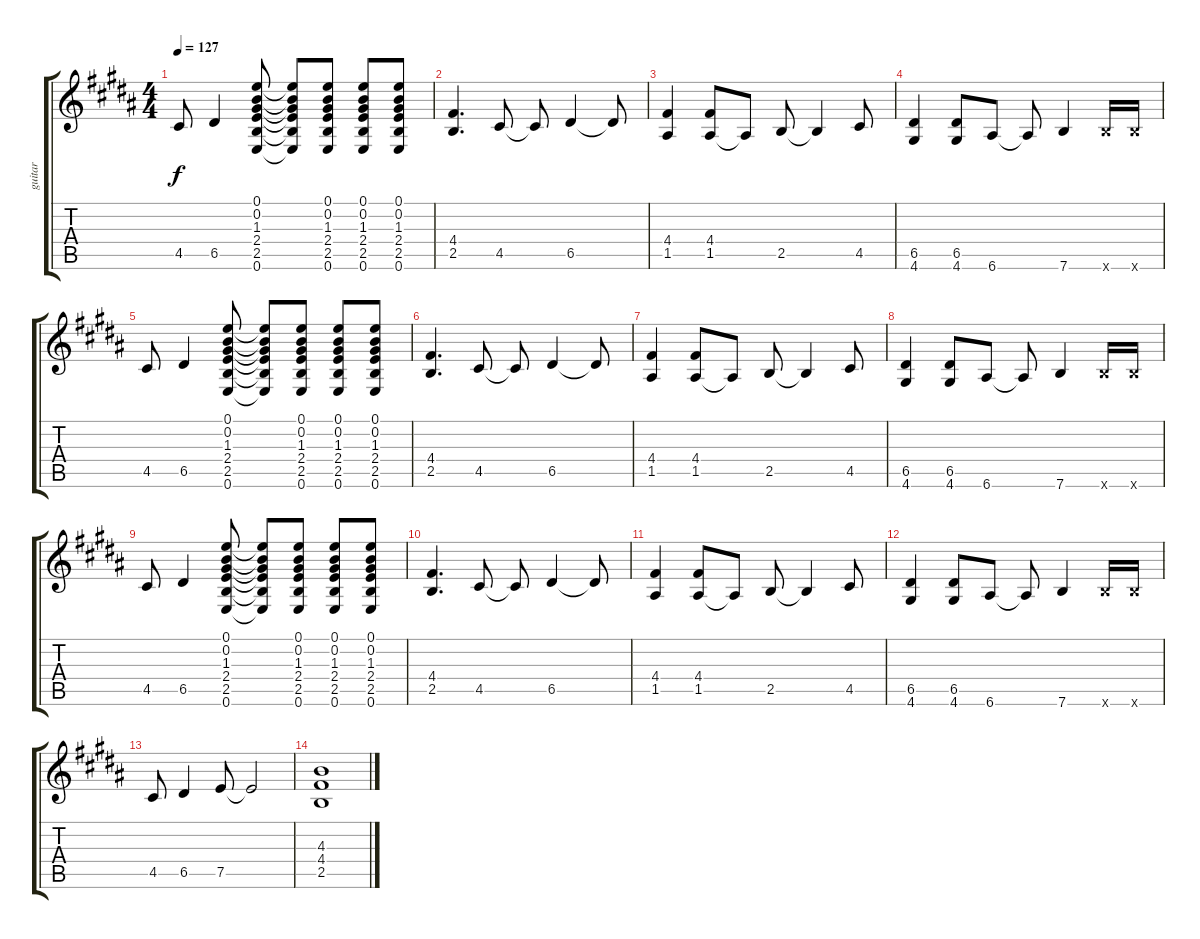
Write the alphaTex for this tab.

\track ("guitar" "guitar") {instrument acousticguitarsteel}
\staff {score tabs}
\tuning (E4 B3 G3 D3 A2 E2) {hide}
\ts (4 4)
\tempo 127
\clef g2
\ks b
4.5.8{dy f} 6.5.4 (0.1 0.2 1.3 2.4 2.5 0.6).8 (0.1{t} 0.2{t} 1.3{t} 2.4{t} 2.5{t} 0.6{t}).8 (0.1 0.2 1.3 2.4 2.5 0.6).8 (0.1 0.2 1.3 2.4 2.5 0.6).8 (0.1 0.2 1.3 2.4 2.5 0.6).8 |
(4.4 2.5).4{d} 4.5.8 4.5{t}.8{beam Up} 6.5.4{beam Up} 6.5{t}.8 |
(4.4 1.5).4 (4.4 1.5).8 1.5{t}.8 2.5.8 2.5{t}.4 4.5.8 |
(6.5 4.6).4 (6.5 4.6).8 6.6.8 6.6{t}.8 7.6.4 7.6{x}.16 7.6{x}.16 |
4.5.8 6.5.4 (0.1 0.2 1.3 2.4 2.5 0.6).8 (0.1{t} 0.2{t} 1.3{t} 2.4{t} 2.5{t} 0.6{t}).8 (0.1 0.2 1.3 2.4 2.5 0.6).8 (0.1 0.2 1.3 2.4 2.5 0.6).8 (0.1 0.2 1.3 2.4 2.5 0.6).8 |
(4.4 2.5).4{d} 4.5.8 4.5{t}.8{beam Up} 6.5.4{beam Up} 6.5{t}.8 |
(4.4 1.5).4 (4.4 1.5).8 1.5{t}.8 2.5.8 2.5{t}.4 4.5.8 |
(6.5 4.6).4 (6.5 4.6).8 6.6.8 6.6{t}.8 7.6.4 7.6{x}.16 7.6{x}.16 |
4.5.8 6.5.4 (0.1 0.2 1.3 2.4 2.5 0.6).8 (0.1{t} 0.2{t} 1.3{t} 2.4{t} 2.5{t} 0.6{t}).8 (0.1 0.2 1.3 2.4 2.5 0.6).8 (0.1 0.2 1.3 2.4 2.5 0.6).8 (0.1 0.2 1.3 2.4 2.5 0.6).8 |
(4.4 2.5).4{d} 4.5.8 4.5{t}.8{beam Up} 6.5.4{beam Up} 6.5{t}.8 |
(4.4 1.5).4 (4.4 1.5).8 1.5{t}.8 2.5.8 2.5{t}.4 4.5.8 |
(6.5 4.6).4 (6.5 4.6).8 6.6.8 6.6{t}.8 7.6.4 7.6{x}.16 7.6{x}.16 |
4.5.8 6.5.4 7.5.8 7.5{t}.2 |
(4.3 4.4 2.5).1
